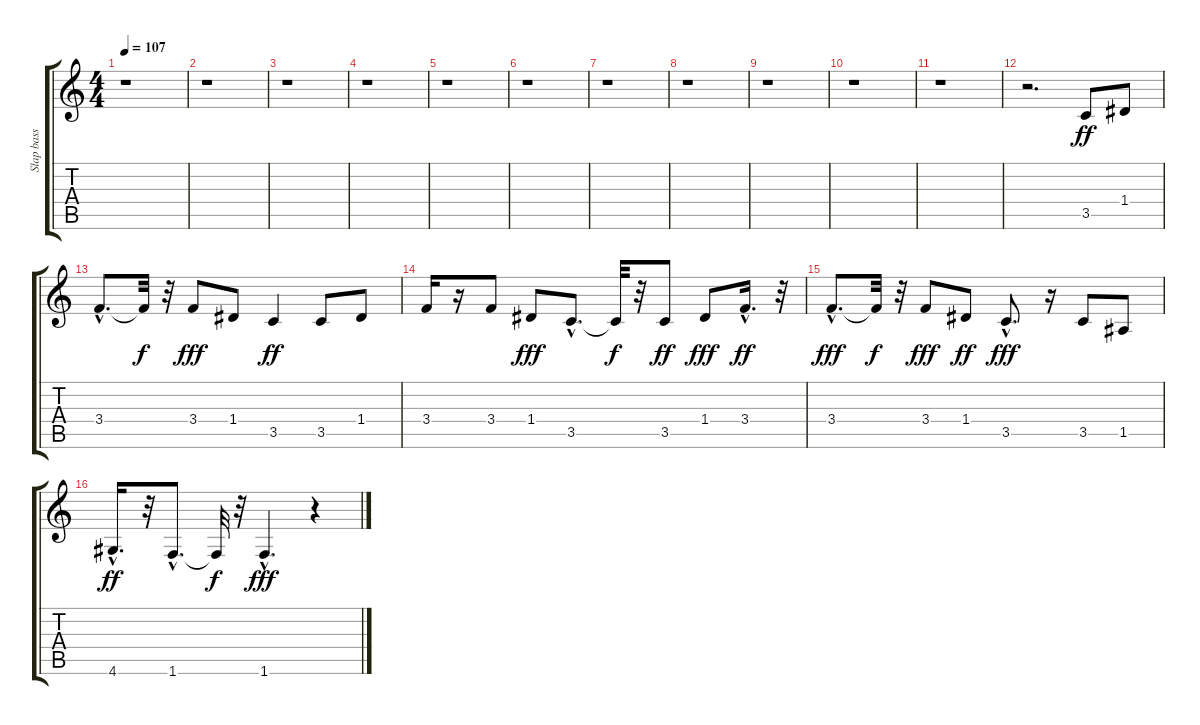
\track ("Slap bass" "Slap bass") {instrument slapbass2}
\staff {score tabs}
\tuning (E4 B3 G3 D3 A2 E2) {hide}
\ts (4 4)
\tempo 107
\clef g2
\ks c
r.1{dy fff} |
r.1 |
r.1 |
r.1 |
r.1 |
r.1 |
r.1 |
r.1 |
r.1 |
r.1 |
r.1 |
r.2{d} 3.5.8{dy ff} 1.4.8 |
3.4{hac}.8{d} 3.4{t}.32{dy f} r.32 3.4.8{dy fff} 1.4.8 3.5.4{dy ff} 3.5.8 1.4.8 |
3.4.16 r.16 3.4.8 1.4.8{dy fff} 3.5{hac}.8{d} 3.5{t}.32{dy f} r.32 3.5.8{dy ff} 1.4.8{dy fff} 3.4{hac}.16{d dy ff} r.32 |
3.4{hac}.8{d dy fff} 3.4{t}.32{dy f} r.32 3.4.8{dy fff} 1.4.8{dy ff} 3.5{hac}.8{d dy fff} r.16 3.5.8 1.5.8 |
4.6{hac}.16{d dy ff} r.32 1.6{hac}.8{d} 1.6{t}.32{dy f} r.32 1.6{hac}.4{d dy fff} r.4
